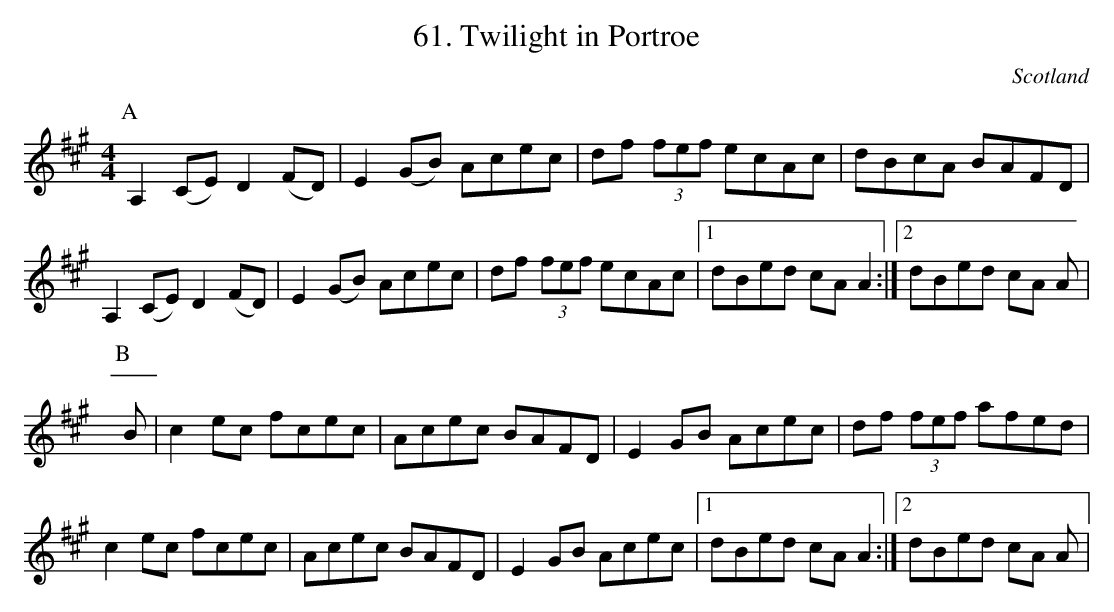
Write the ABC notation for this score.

X:1
T:61. Twilight in Portroe
O:Scotland
M:4/4
K:A
P:A
A,2 (CE) D2 (FD)|E2 (GB) Acec|df (3fef ecAc|dBcA BAFD|
A,2 (CE) D2 (FD)|E2 (GB) Acec|df (3fef ecAc|[1 dBed cAA2:|[2 dBed cA A|
P:B
B|\
c2ec fcec|Acec BAFD|E2GB Acec|df (3fef afed|
c2ec fcec|Acec BAFD|E2GB Acec|[1 dBed cAA2:|[2 dBed cA A|
